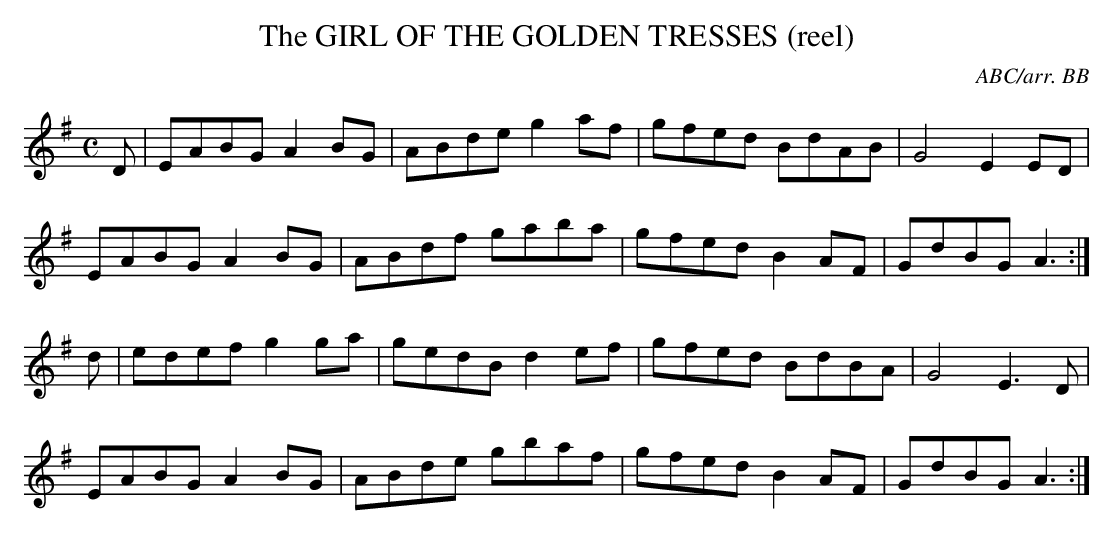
X:1
T:GIRL OF THE GOLDEN TRESSES (reel), The
C:ABC/arr. BB
M:C
L:1/8
K:Ador % source key Gm
D|EABG A2BG|ABde g2af|gfed BdAB|G4 E2ED|
EABG A2BG|ABdf gaba|gfed B2AF|GdBG A3 :|
d|edef g2ga|gedB d2ef|gfed BdBA|G4 E3D|
EABG A2BG|ABde gbaf|gfed B2AF|GdBG A3 :|
